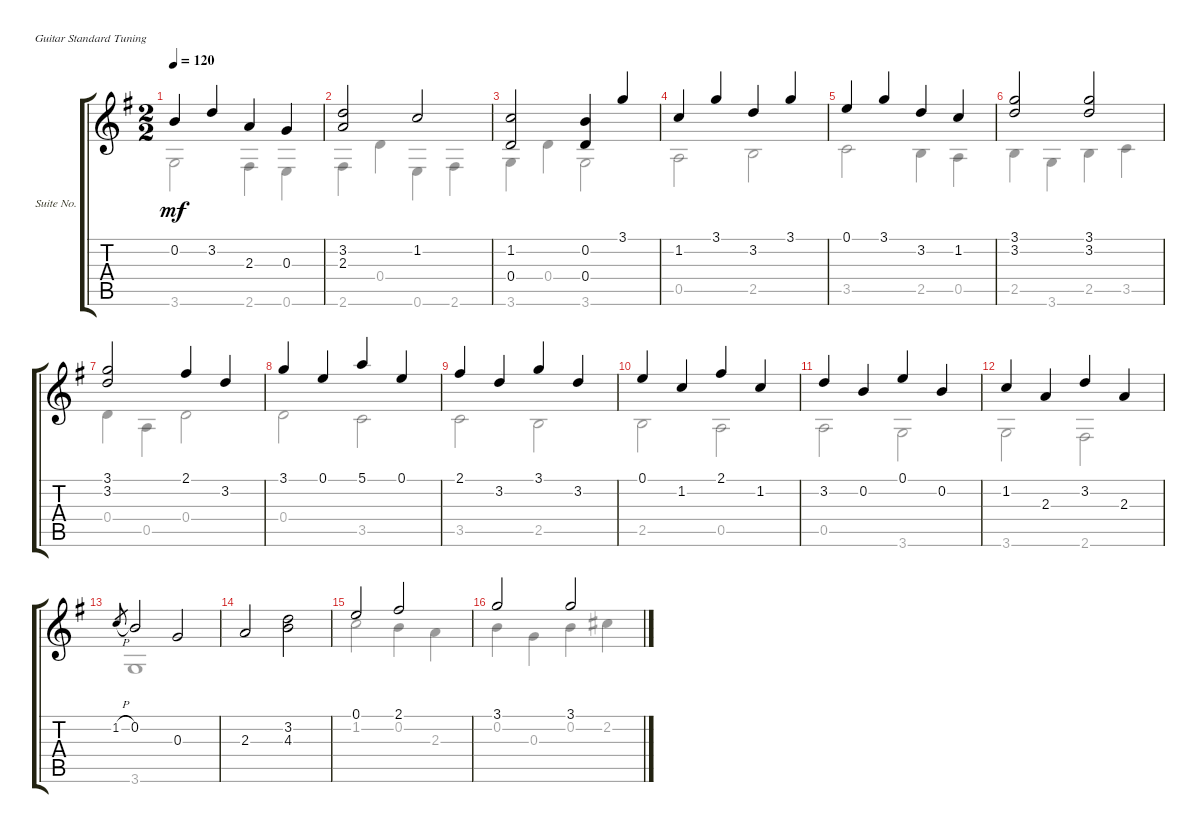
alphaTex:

\bracketExtendMode groupsimilarinstruments
\firstSystemTrackNameOrientation horizontal
\otherSystemsTrackNameOrientation horizontal
\track ("Suite No. 16 in G - 2. Toccata e Fuga" "Suite No. ") {instrument acousticguitarnylon}
\staff {score tabs}
\tuning (E4 B3 G3 D3 A2 E2)
\voice
\ts (2 2)
\tempo 120
\clef g2
\ks g
0.2.4{dy mf} 3.2.4 2.3.4 0.3.4 |
(3.2 2.3).2 1.2.2 |
(1.2 0.4).2 (0.2 0.4).4 3.1.4 |
1.2.4 3.1.4 3.2.4 3.1.4 |
0.1.4 3.1.4 3.2.4 1.2.4 |
(3.1 3.2).2 (3.1 3.2).2 |
(3.1 3.2).2 2.1.4 3.2.4 |
3.1.4 0.1.4 5.1.4 0.1.4 |
2.1.4 3.2.4 3.1.4 3.2.4 |
0.1.4 1.2.4 2.1.4 1.2.4 |
3.2.4 0.2.4 0.1.4 0.2.4 |
1.2.4 2.3.4 3.2.4 2.3.4 |
1.2{h}.8{gr} 0.2.2 0.3.2 |
2.3.2 (3.2 4.3).2 |
0.1.2 2.1.2 |
3.1.2 3.1.2
\voice
\clef g2
\ottava regular
\simile none
\ks g
3.6.2{dy mf} 2.6.4 0.6.4 |
2.6.4 0.4.4 0.6.4 2.6.4 |
3.6.4 0.4.4 3.6.2 |
0.5.2 2.5.2 |
3.5.2 2.5.4 0.5.4 |
2.5.4 3.6.4 2.5.4 3.5.4 |
0.4.4 0.5.4 0.4.2 |
0.4.2 3.5.2 |
3.5.2 2.5.2 |
2.5.2 0.5.2 |
0.5.2 3.6.2 |
3.6.2 2.6.2 |
3.6.1 |
|
1.2.2 0.2.4 2.3.4 |
0.2.4 0.3.4 0.2.4 2.2.4
